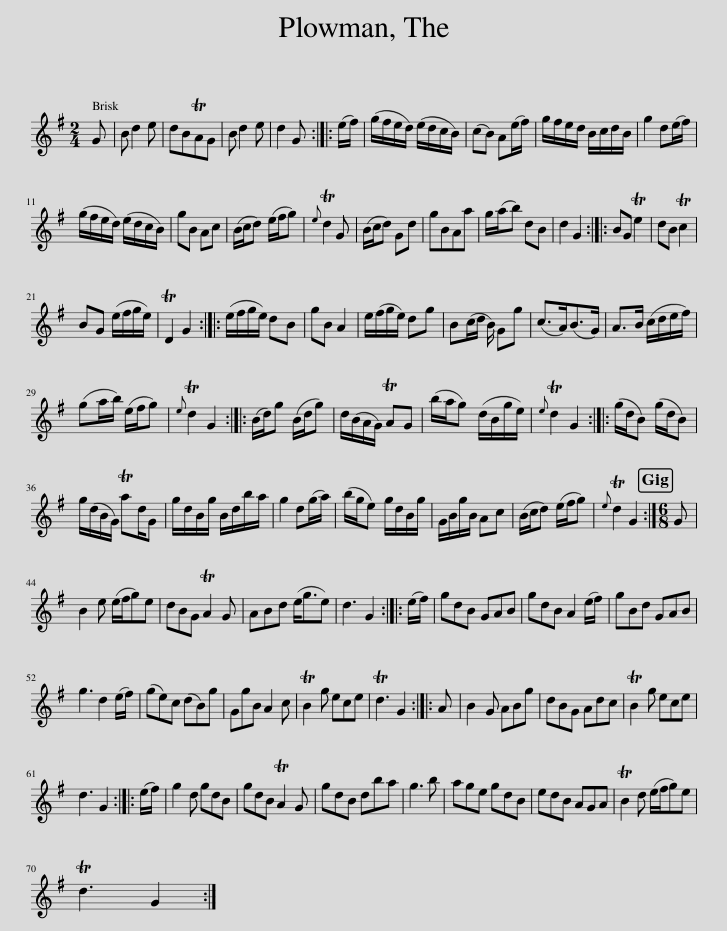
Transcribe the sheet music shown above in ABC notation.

X:1
L:1/8
M:2/4
I:linebreak $
K:G
V:1 treble
V:1
 G | B d2 e | dBTAG | B d2 e | d2 G :: %5
 (e/f/) | (g/f/e/d/) (e/d/c/B/) | (cB) A(e/f/) | g/f/e/d/ B/c/d/B/ | g2 d(e/f/) |$ %10
 (g/f/e/d/) (e/d/c/B/) | gB Ac | (B/c/d) (e/f/g) |{e} Td2 G | (B/c/d) Gd | %15
 gBAa | g/(a/b) dB | d2 G2 :: BG Te2 | dB Tc2 |$ %20
 BG (e/f/g/e/) | TD2 G2 :: (e/f/g/e/) dB | gB A2 | e/(f/g/e/) dg | %25
 B(c/d/ B/) Gg | (c>A)(B>G) | A>B (c/d/e/f/) |$ (ga/b/) (e/f/g) |{e} Td2 G2 :: %30
 (B/d/)g (B/d/g) | d/(B/A/G/) TAG | (b/a/g) (d/B/g/e/) |{e} Td2 G2 :: (g/d/B) (g/d/B) |$ %35
 g/(d/B/G/) Tad/G | g/d/B/g/ B/d/b/a/ | g2 d(g/a/) | (b/g/e) g/d/B/g/ | G/B/g/B/ Ac | %40
 (B/c/d) (e/f/g) |{e} Td2 G2 :|[M:6/8] G |$ B2 e (e/f/g)e | dBG TA2 G | %45
 ABd (e<ge) | d3 G2 :: (e/f/) | gdB GAB | gdB A2 (e/f/) | %50
 gBd GAB |$ g3 d2 (e/f/) | (ge)c (dB)g | GgB A2 c | TB2 g ece | %55
 Td3 G2 :: A | B2 G ABg | dBG Adc | TB2 g ece |$ %60
 d3 G2 :: (e/f/) | g2 d gdB | gdB TA2 G | gdB dba | %65
 g3 b | age gdB | edB AGA | TB2 d (e/f/g)e |$ Td3 G2 :| %70
